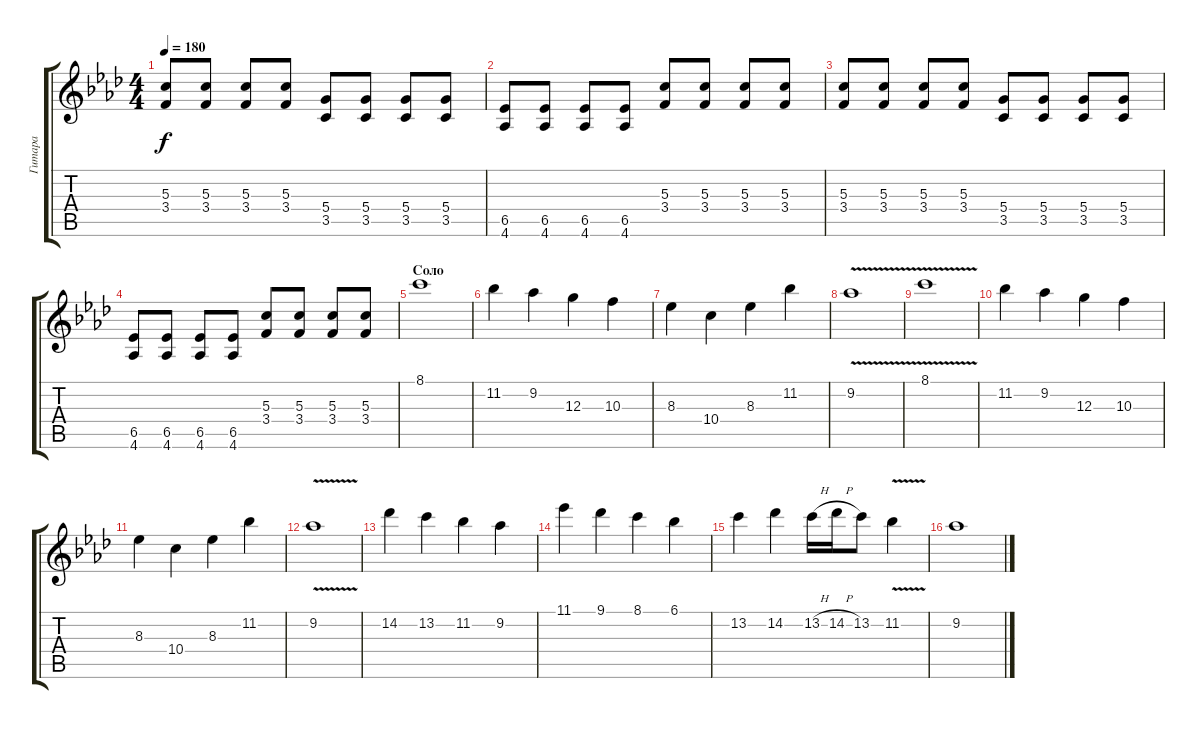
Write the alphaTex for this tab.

\track ("Гитара" "Гитара") {instrument distortionguitar}
\staff {score tabs}
\tuning (E4 B3 G3 D3 A2 E2) {hide}
\ts (4 4)
\tempo 180
\clef g2
\ks ab
(5.3 3.4).8{dy f} (5.3 3.4).8 (5.3 3.4).8 (5.3 3.4).8 (5.4 3.5).8 (5.4 3.5).8 (5.4 3.5).8 (5.4 3.5).8 |
(6.5 4.6).8 (6.5 4.6).8 (6.5 4.6).8 (6.5 4.6).8 (5.3 3.4).8 (5.3 3.4).8 (5.3 3.4).8 (5.3 3.4).8 |
(5.3 3.4).8 (5.3 3.4).8 (5.3 3.4).8 (5.3 3.4).8 (5.4 3.5).8 (5.4 3.5).8 (5.4 3.5).8 (5.4 3.5).8 |
(6.5 4.6).8 (6.5 4.6).8 (6.5 4.6).8 (6.5 4.6).8 (5.3 3.4).8 (5.3 3.4).8 (5.3 3.4).8 (5.3 3.4).8 |
\section ("" "Соло")
8.1.1 |
11.2.4 9.2.4 12.3.4 10.3.4 |
8.3.4 10.4.4 8.3.4 11.2.4 |
9.2{v}.1 |
8.1{v}.1 |
11.2.4 9.2.4 12.3.4 10.3.4 |
8.3.4 10.4.4 8.3.4 11.2.4 |
9.2{v}.1 |
14.2.4 13.2.4 11.2.4 9.2.4 |
11.1.4 9.1.4 8.1.4 6.1.4 |
13.2.4 14.2.4 13.2{h}.16 14.2{h}.16 13.2.8 11.2{v}.4 |
9.2.1
